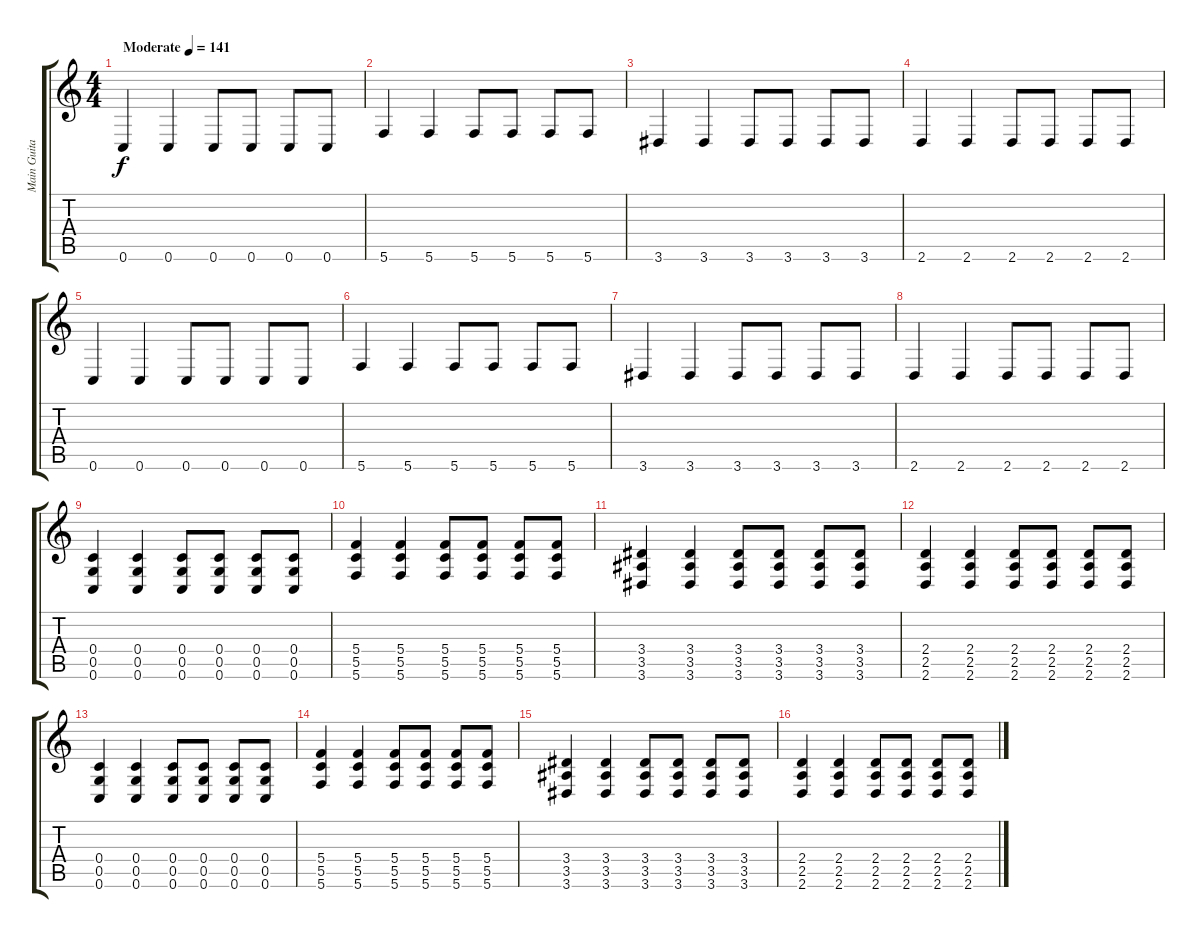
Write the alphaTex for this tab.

\track ("Main Guitar" "Main Guita") {instrument distortionguitar}
\staff {score tabs}
\tuning (D4 A3 F3 C3 G2 C2) {hide}
\ts (4 4)
\tempo (141 "Moderate")
\clef g2
\ks c
0.6.4{dy f instrument distortionguitar} 0.6.4 0.6.8 0.6.8 0.6.8 0.6.8 |
5.6.4 5.6.4 5.6.8 5.6.8 5.6.8 5.6.8 |
3.6.4 3.6.4 3.6.8 3.6.8 3.6.8 3.6.8 |
2.6.4 2.6.4 2.6.8 2.6.8 2.6.8 2.6.8 |
0.6.4 0.6.4 0.6.8 0.6.8 0.6.8 0.6.8 |
5.6.4 5.6.4 5.6.8 5.6.8 5.6.8 5.6.8 |
3.6.4 3.6.4 3.6.8 3.6.8 3.6.8 3.6.8 |
2.6.4 2.6.4 2.6.8 2.6.8 2.6.8 2.6.8 |
(0.4 0.5 0.6).4 (0.4 0.5 0.6).4 (0.4 0.5 0.6).8 (0.4 0.5 0.6).8 (0.4 0.5 0.6).8 (0.4 0.5 0.6).8 |
(5.4 5.5 5.6).4 (5.4 5.5 5.6).4 (5.4 5.5 5.6).8 (5.4 5.5 5.6).8 (5.4 5.5 5.6).8 (5.4 5.5 5.6).8 |
(3.4 3.5 3.6).4 (3.4 3.5 3.6).4 (3.4 3.5 3.6).8 (3.4 3.5 3.6).8 (3.4 3.5 3.6).8 (3.4 3.5 3.6).8 |
(2.4 2.5 2.6).4 (2.4 2.5 2.6).4 (2.4 2.5 2.6).8 (2.4 2.5 2.6).8 (2.4 2.5 2.6).8 (2.4 2.5 2.6).8 |
(0.4 0.5 0.6).4 (0.4 0.5 0.6).4 (0.4 0.5 0.6).8 (0.4 0.5 0.6).8 (0.4 0.5 0.6).8 (0.4 0.5 0.6).8 |
(5.4 5.5 5.6).4 (5.4 5.5 5.6).4 (5.4 5.5 5.6).8 (5.4 5.5 5.6).8 (5.4 5.5 5.6).8 (5.4 5.5 5.6).8 |
(3.4 3.5 3.6).4 (3.4 3.5 3.6).4 (3.4 3.5 3.6).8 (3.4 3.5 3.6).8 (3.4 3.5 3.6).8 (3.4 3.5 3.6).8 |
(2.4 2.5 2.6).4 (2.4 2.5 2.6).4 (2.4 2.5 2.6).8 (2.4 2.5 2.6).8 (2.4 2.5 2.6).8 (2.4 2.5 2.6).8
